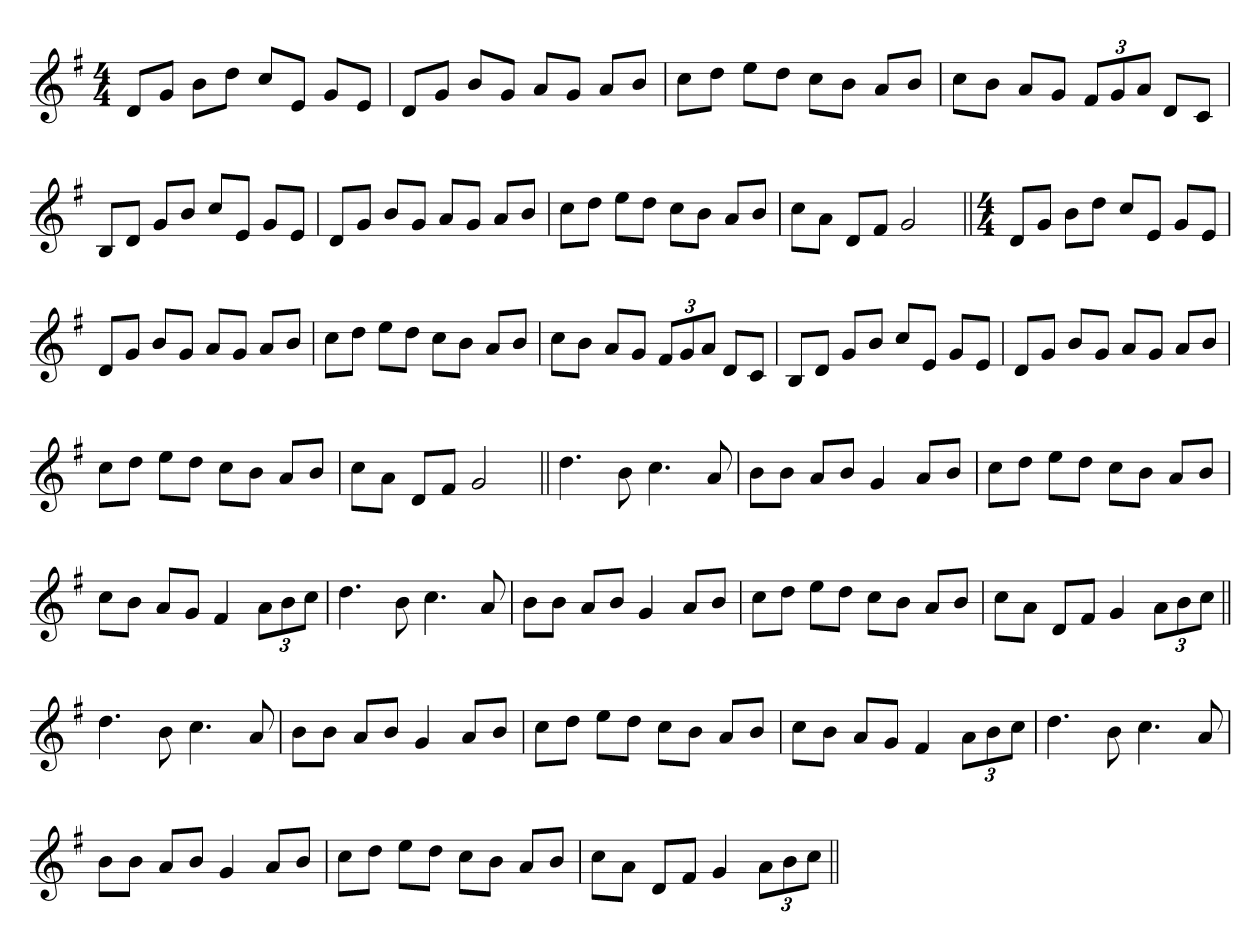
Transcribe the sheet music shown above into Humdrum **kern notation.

**kern
*part1
*staff1
*clefG2
*k[f#]
*G:
*M4/4
=1
8dL
8gJ
8bL
8ddJ
8ccL
8eJ
8gL
8eJ
=
8dL
8gJ
8bL
8gJ
8aL
8gJ
8aL
8bJ
=
8ccL
8ddJ
8eeL
8ddJ
8ccL
8bJ
8aL
8bJ
=
8ccL
8bJ
8aL
8gJ
12f#L
12g
12aJ
8dL
8cJ
=
8BL
8dJ
8gL
8bJ
8ccL
8eJ
8gL
8eJ
=
8dL
8gJ
8bL
8gJ
8aL
8gJ
8aL
8bJ
=
8ccL
8ddJ
8eeL
8ddJ
8ccL
8bJ
8aL
8bJ
=
8ccL
8aJ
8dL
8f#J
2g
=||
*M4/4
8dL
8gJ
8bL
8ddJ
8ccL
8eJ
8gL
8eJ
=
8dL
8gJ
8bL
8gJ
8aL
8gJ
8aL
8bJ
=
8ccL
8ddJ
8eeL
8ddJ
8ccL
8bJ
8aL
8bJ
=
8ccL
8bJ
8aL
8gJ
12f#L
12g
12aJ
8dL
8cJ
=
8BL
8dJ
8gL
8bJ
8ccL
8eJ
8gL
8eJ
=
8dL
8gJ
8bL
8gJ
8aL
8gJ
8aL
8bJ
=
8ccL
8ddJ
8eeL
8ddJ
8ccL
8bJ
8aL
8bJ
=
8ccL
8aJ
8dL
8f#J
2g
=||
4.dd
8b
4.cc
8a
=
8bL
8bJ
8aL
8bJ
4g
8aL
8bJ
=
8ccL
8ddJ
8eeL
8ddJ
8ccL
8bJ
8aL
8bJ
=
8ccL
8bJ
8aL
8gJ
4f#
12aL
12b
12ccJ
=
4.dd
8b
4.cc
8a
=
8bL
8bJ
8aL
8bJ
4g
8aL
8bJ
=
8ccL
8ddJ
8eeL
8ddJ
8ccL
8bJ
8aL
8bJ
=
8ccL
8aJ
8dL
8f#J
4g
12aL
12b
12ccJ
=||
4.dd
8b
4.cc
8a
=
8bL
8bJ
8aL
8bJ
4g
8aL
8bJ
=
8ccL
8ddJ
8eeL
8ddJ
8ccL
8bJ
8aL
8bJ
=
8ccL
8bJ
8aL
8gJ
4f#
12aL
12b
12ccJ
=
4.dd
8b
4.cc
8a
=
8bL
8bJ
8aL
8bJ
4g
8aL
8bJ
=
8ccL
8ddJ
8eeL
8ddJ
8ccL
8bJ
8aL
8bJ
=
8ccL
8aJ
8dL
8f#J
4g
12aL
12b
12ccJ
=||
*-
